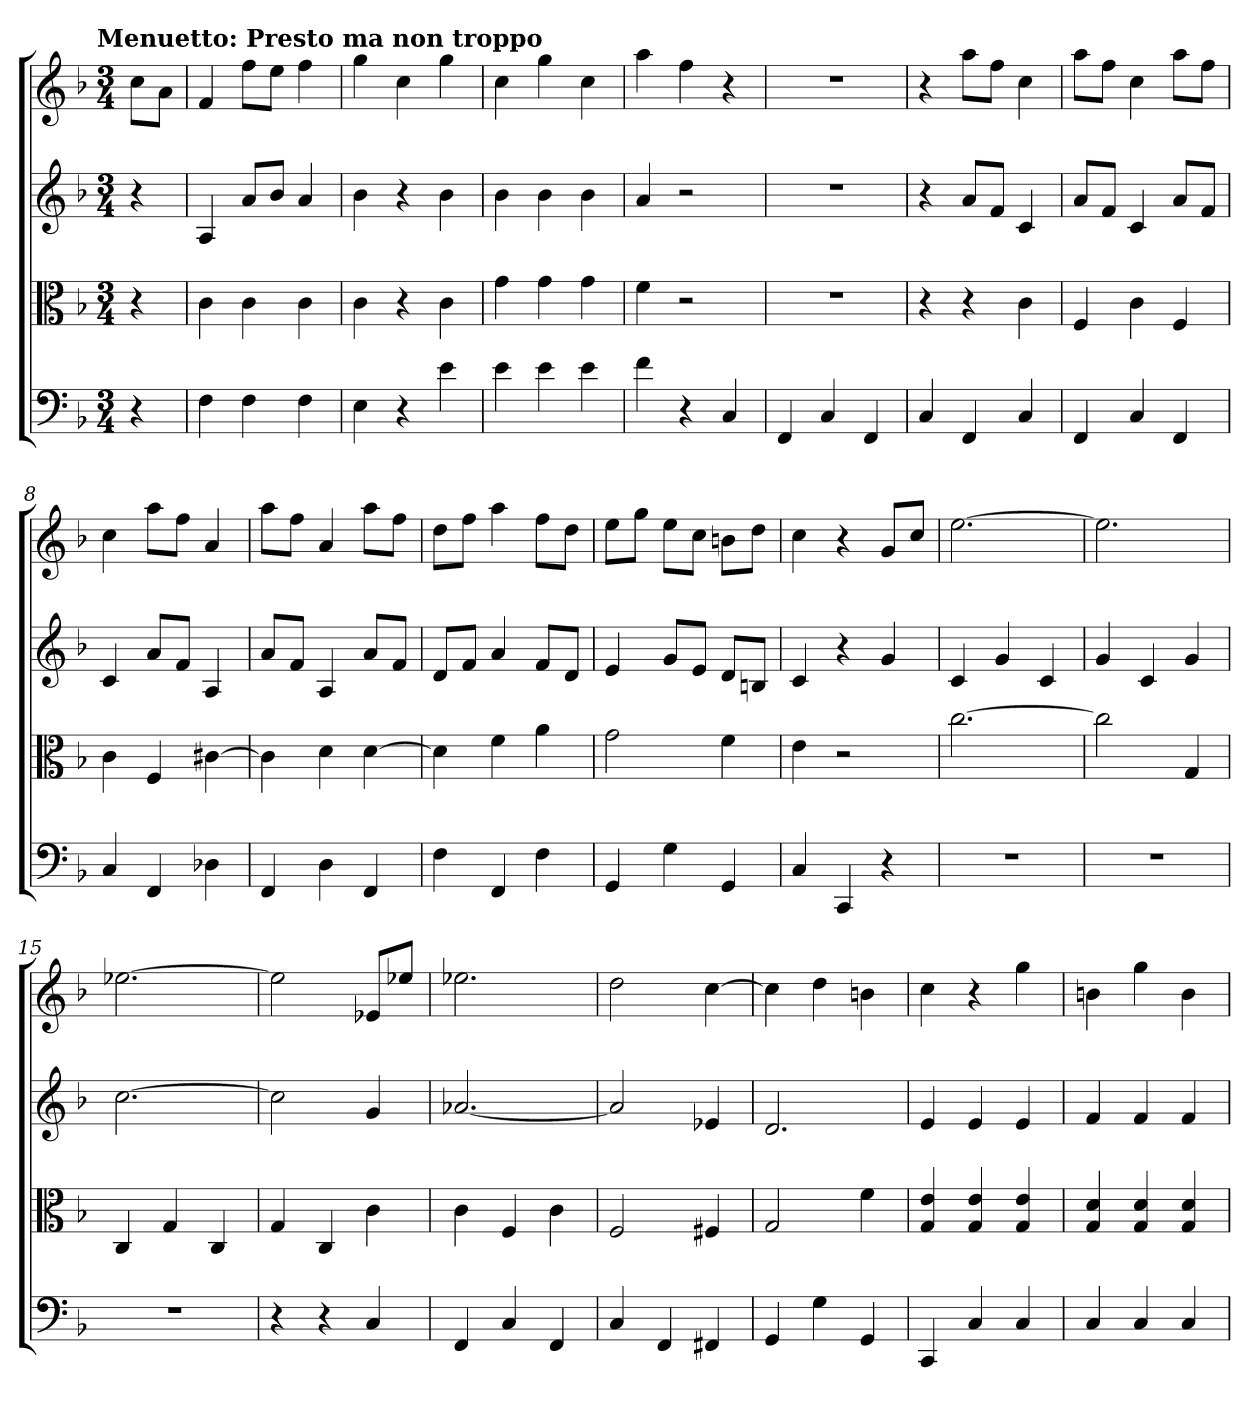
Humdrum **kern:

**kern	**kern	**kern	**kern
*part4	*part3	*part2	*part1
*staff4	*staff3	*staff2	*staff1
*clefF4	*clefC3	*	*
*k[b-]	*k[b-]	*k[b-]	*k[b-]
*F:	*F:	*F:	*F:
!!LO:TX:omd:t=Menuetto&colon; Presto ma non troppo
*M3/4	*M3/4	*M3/4	*M3/4
*MM184	*MM184	*MM184	*MM184
=	=	=	=
4r	4r	4r	8ccL
.	.	.	8aJ
=1	=1	=1	=1
4F	4c	4A	4f
4F	4c	8aL	8ffL
.	.	8b-J	8eeJ
4F	4c	4a	4ff
=2	=2	=2	=2
4E	4c	4b-	4gg
4r	4r	4r	4cc
4e	4c	4b-	4gg
=3	=3	=3	=3
4e	4g	4b-	4cc
4e	4g	4b-	4gg
4e	4g	4b-	4cc
=4	=4	=4	=4
4f	4f	4a	4aa
4r	2r	2r	4ff
4C	.	.	4r
=5	=5	=5	=5
4FF	2.r	2.r	2.r
4C	.	.	.
4FF	.	.	.
=6	=6	=6	=6
4C	4r	4r	4r
4FF	4r	8aL	8aaL
.	.	8fJ	8ffJ
4C	4c	4c	4cc
=7	=7	=7	=7
4FF	4F	8aL	8aaL
.	.	8fJ	8ffJ
4C	4c	4c	4cc
4FF	4F	8aL	8aaL
.	.	8fJ	8ffJ
=8	=8	=8	=8
4C	4c	4c	4cc
4FF	4F	8aL	8aaL
.	.	8fJ	8ffJ
4D-X	[4c#X	4A	4a
=9	=9	=9	=9
4FF	4c#]	8aL	8aaL
.	.	8fJ	8ffJ
4D	4d	4A	4a
4FF	[4d	8aL	8aaL
.	.	8fJ	8ffJ
=10	=10	=10	=10
4F	4d]	8dL	8ddL
.	.	8fJ	8ffJ
4FF	4f	4a	4aa
4F	4a	8fL	8ffL
.	.	8dJ	8ddJ
=11	=11	=11	=11
4GG	2g	4e	8eeL
.	.	.	8ggJ
4G	.	8gL	8eeL
.	.	8eJ	8ccJ
4GG	4f	8dL	8bnL
.	.	8BnJ	8ddJ
=12	=12	=12	=12
4C	4e	4c	4cc
4CC	2r	4r	4r
4r	.	4g	8gL
.	.	.	8ccJ
=13	=13	=13	=13
2.r	[2.cc	4c	[2.ee
.	.	4g	.
.	.	4c	.
=14	=14	=14	=14
2.r	2cc]	4g	2.ee]
.	.	4c	.
.	4G	4g	.
=15	=15	=15	=15
2.r	4C	[2.cc	[2.ee-X
.	4G	.	.
.	4C	.	.
=16	=16	=16	=16
4r	4G	2cc]	2ee-]
4r	4C	.	.
4C	4c	4g	8e-XL
.	.	.	8ee-XJ
=17	=17	=17	=17
4FF	4c	[2.a-X	2.ee-X
4C	4F	.	.
4FF	4c	.	.
=18	=18	=18	=18
4C	2F	2a-]	2dd
4FF	.	.	.
4FF#X	4F#X	4e-X	[4cc
=19	=19	=19	=19
4GG	2G	2.d	4cc]
4G	.	.	4dd
4GG	4f	.	4bn
=20	=20	=20	=20
4CC	4G 4e	4e	4cc
4C	4G 4e	4e	4r
4C	4G 4e	4e	4gg
=21	=21	=21	=21
4C	4G 4d	4f	4bn
4C	4G 4d	4f	4gg
4C	4G 4d	4f	4b
=	=	=	=
*-	*-	*-	*-
